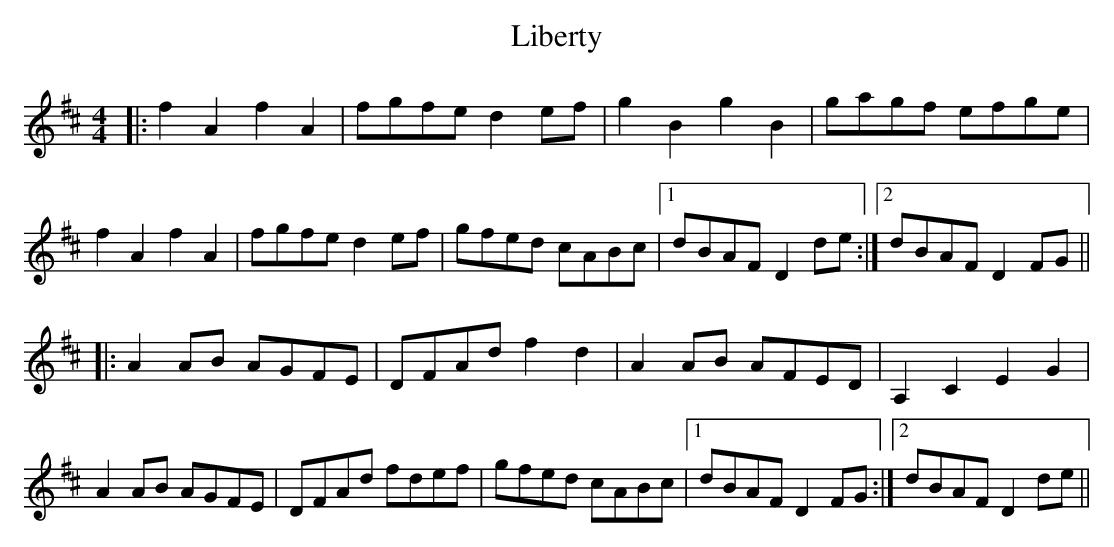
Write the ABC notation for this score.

X:1
T: Liberty
M: 4/4
L: 1/8
K: Dmaj
|:f2A2 f2A2|fgfe d2ef|g2B2 g2B2|gagf efge|
f2A2 f2A2|fgfe d2ef|gfed cABc|1 dBAF D2de:|2 dBAF D2FG||
|:A2AB AGFE|DFAd f2d2|A2AB AFED|A,2C2 E2G2|
A2AB AGFE|DFAd fdef|gfed cABc|1 dBAF D2FG:|2 dBAF D2de||
